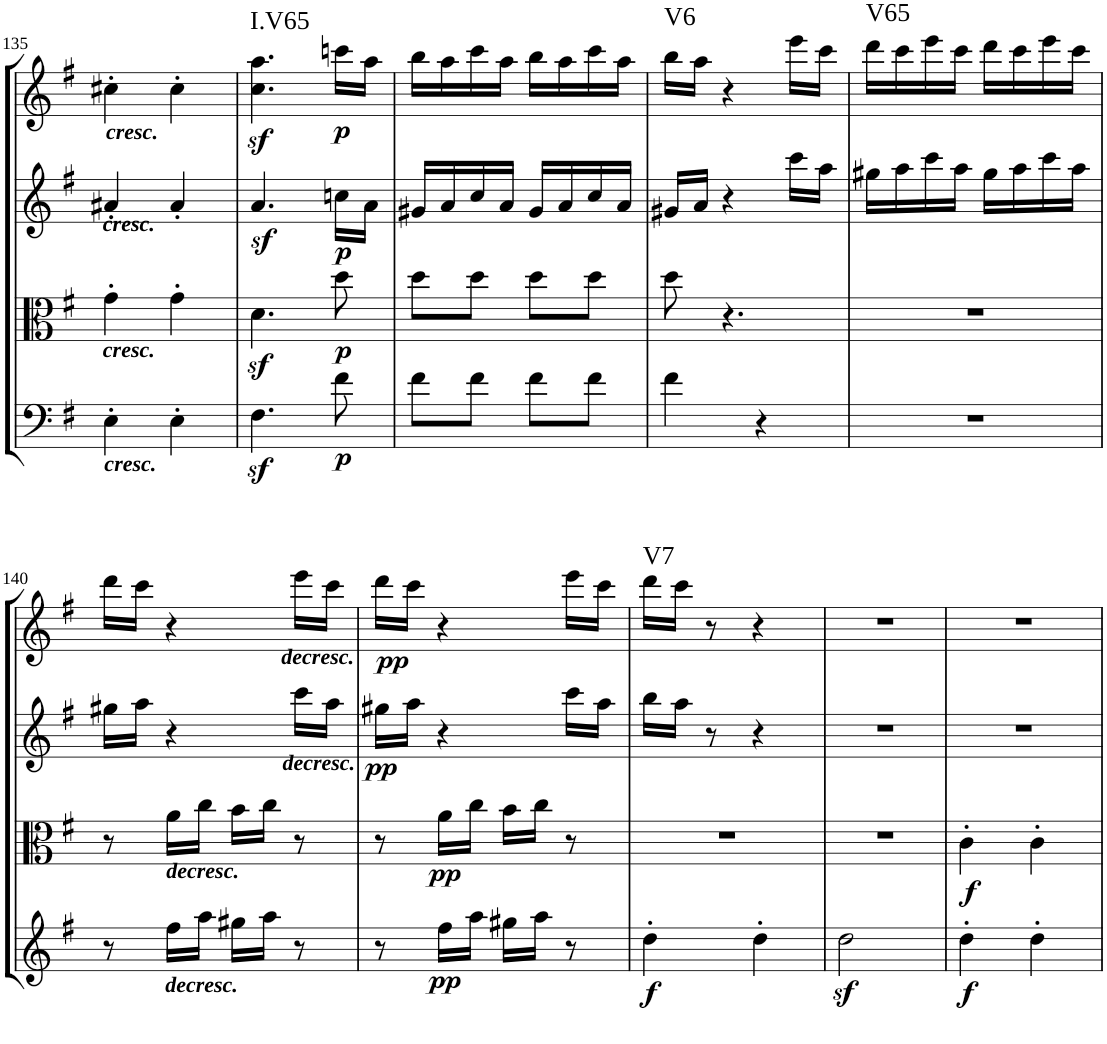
**kern	**dynam	**kern	**dynam	**kern	**dynam	**kern	**dynam	**harte
*part4	*part4	*part3	*part3	*part2	*part2	*part1	*part1	*part1
*staff4	*staff4	*staff3	*staff3	*staff2	*staff2	*staff1	*staff1	*
*I"Cello	*	*I"Viola	*	*I"2nd Violin	*	*I"1st Violin	*	*
*	*	*I'Vla	*	*I'Vln	*	*I'Vln	*	*
!!LO:PB:g=z
*clefF4	*	*clefC3	*	*clefG2	*	*clefG2	*	*
*k[f#]	*	*k[f#]	*	*k[f#]	*	*k[f#]	*	*
*G:	*	*G:	*	*G:	*	*G:	*	*
*M2/4	*	*M2/4	*	*M2/4	*	*M2/4	*	*
=135	=135	=135	=135	=135	=135	=135	=135	=135
!	!	!	!	!	!	!LO:TX:b:Bi:t=cresc.	!	!
!	!	!	!	!LO:TX:a:Bi:t=cresc.	!	!	!	!
!	!	!LO:TX:b:Bi:t=cresc.	!	!	!	!	!	!
!LO:TX:b:Bi:t=cresc.	!	!	!	!	!	!	!	!
4E'\	.	4g'\	.	4a#X'/	.	4cc#X'\	.	.
4E'\	.	4g'\	.	4a#'/	.	4cc#'\	.	.
=136	=136	=136	=136	=136	=136	=136	=136	=136
!	!	!	!	!	!	!	!LO:DY:b	!LO:H:kt=I.V65
4.F#z<\	.	4.dz<\	.	4.az</	.	4.cc\ 4.aa\	sf	N
!	!LO:DY:b	!	!LO:DY:b	!	!LO:DY:b	!	!LO:DY:b	!
8f#\	p	8dd\	p	16ccn\LL	p	16cccn\LL	p	.
.	.	.	.	16a\JJ	.	16aa\JJ	.	.
=137	=137	=137	=137	=137	=137	=137	=137	=137
8f#\L	.	8dd\L	.	16g#X/LL	.	16bb\LL	.	.
.	.	.	.	16a/	.	16aa\	.	.
8f#\J	.	8dd\J	.	16cc/	.	16ccc\	.	.
.	.	.	.	16a/JJ	.	16aa\JJ	.	.
8f#\L	.	8dd\L	.	16g#/LL	.	16bb\LL	.	.
.	.	.	.	16a/	.	16aa\	.	.
8f#\J	.	8dd\J	.	16cc/	.	16ccc\	.	.
.	.	.	.	16a/JJ	.	16aa\JJ	.	.
=138	=138	=138	=138	=138	=138	=138	=138	=138
!	!	!	!	!	!	!	!	!LO:H:kt=V6
4f#\	.	8dd\	.	16g#X/LL	.	16bb\LL	.	N
.	.	.	.	16a/JJ	.	16aa\JJ	.	.
.	.	4.r	.	4r	.	4r	.	.
4r	.	.	.	.	.	.	.	.
.	.	.	.	16ccc\LL	.	16eee\LL	.	.
.	.	.	.	16aa\JJ	.	16ccc\JJ	.	.
=139	=139	=139	=139	=139	=139	=139	=139	=139
!	!	!	!	!	!	!	!	!LO:H:kt=V65
2r	.	2r	.	16gg#X\LL	.	16ddd\LL	.	N
.	.	.	.	16aa\	.	16ccc\	.	.
.	.	.	.	16ccc\	.	16eee\	.	.
.	.	.	.	16aa\JJ	.	16ccc\JJ	.	.
.	.	.	.	16gg#\LL	.	16ddd\LL	.	.
.	.	.	.	16aa\	.	16ccc\	.	.
.	.	.	.	16ccc\	.	16eee\	.	.
.	.	.	.	16aa\JJ	.	16ccc\JJ	.	.
!!LO:LB:g=z
=140	=140	=140	=140	=140	=140	=140	=140	=140
8r	.	8r	.	16gg#X\LL	.	16ddd\LL	.	.
.	.	.	.	16aa\JJ	.	16ccc\JJ	.	.
!	!	!LO:TX:a:Bi:t=decresc.	!	!	!	!	!	!
!LO:TX:b:Bi:t=decresc.	!	!	!	!	!	!	!	!
16ff#\LL	.	16a\LL	.	4r	.	4r	.	.
16aa\JJ	.	16cc\JJ	.	.	.	.	.	.
16gg#X\LL	.	16b\LL	.	.	.	.	.	.
16aa\JJ	.	16cc\JJ	.	.	.	.	.	.
!	!	!	!	!	!	!LO:TX:a:Bi:t=decresc.	!	!
!	!	!	!	!LO:TX:a:Bi:t=decresc.	!	!	!	!
8r	.	8r	.	16ccc\LL	.	16eee\LL	.	.
.	.	.	.	16aa\JJ	.	16ccc\JJ	.	.
=141	=141	=141	=141	=141	=141	=141	=141	=141
!	!	!	!	!	!LO:DY:b	!	!LO:DY:b	!
8r	.	8r	.	16gg#X\LL	pp	16ddd\LL	pp	.
.	.	.	.	16aa\JJ	.	16ccc\JJ	.	.
!	!LO:DY:b	!	!LO:DY:b	!	!	!	!	!
16ff#\LL	pp	16a\LL	pp	4r	.	4r	.	.
16aa\JJ	.	16cc\JJ	.	.	.	.	.	.
16gg#X\LL	.	16b\LL	.	.	.	.	.	.
16aa\JJ	.	16cc\JJ	.	.	.	.	.	.
8r	.	8r	.	16ccc\LL	.	16eee\LL	.	.
.	.	.	.	16aa\JJ	.	16ccc\JJ	.	.
=142	=142	=142	=142	=142	=142	=142	=142	=142
!	!LO:DY:b	!	!	!	!	!	!	!LO:H:kt=V7
4dd'\	f	2r	.	16bb\LL	.	16ddd\LL	.	N
.	.	.	.	16aa\JJ	.	16ccc\JJ	.	.
.	.	.	.	8r	.	8r	.	.
4dd'\	.	.	.	4r	.	4r	.	.
=143	=143	=143	=143	=143	=143	=143	=143	=143
2ddz<\	.	2r	.	2r	.	2r	.	.
=144	=144	=144	=144	=144	=144	=144	=144	=144
!	!LO:DY:b	!	!LO:DY:b	!	!	!	!	!
4dd'\	f	4c'\	f	2r	.	2r	.	.
4dd'\	.	4c'\	.	.	.	.	.	.
=	=	=	=	=	=	=	=	=
*-	*-	*-	*-	*-	*-	*-	*-	*-
